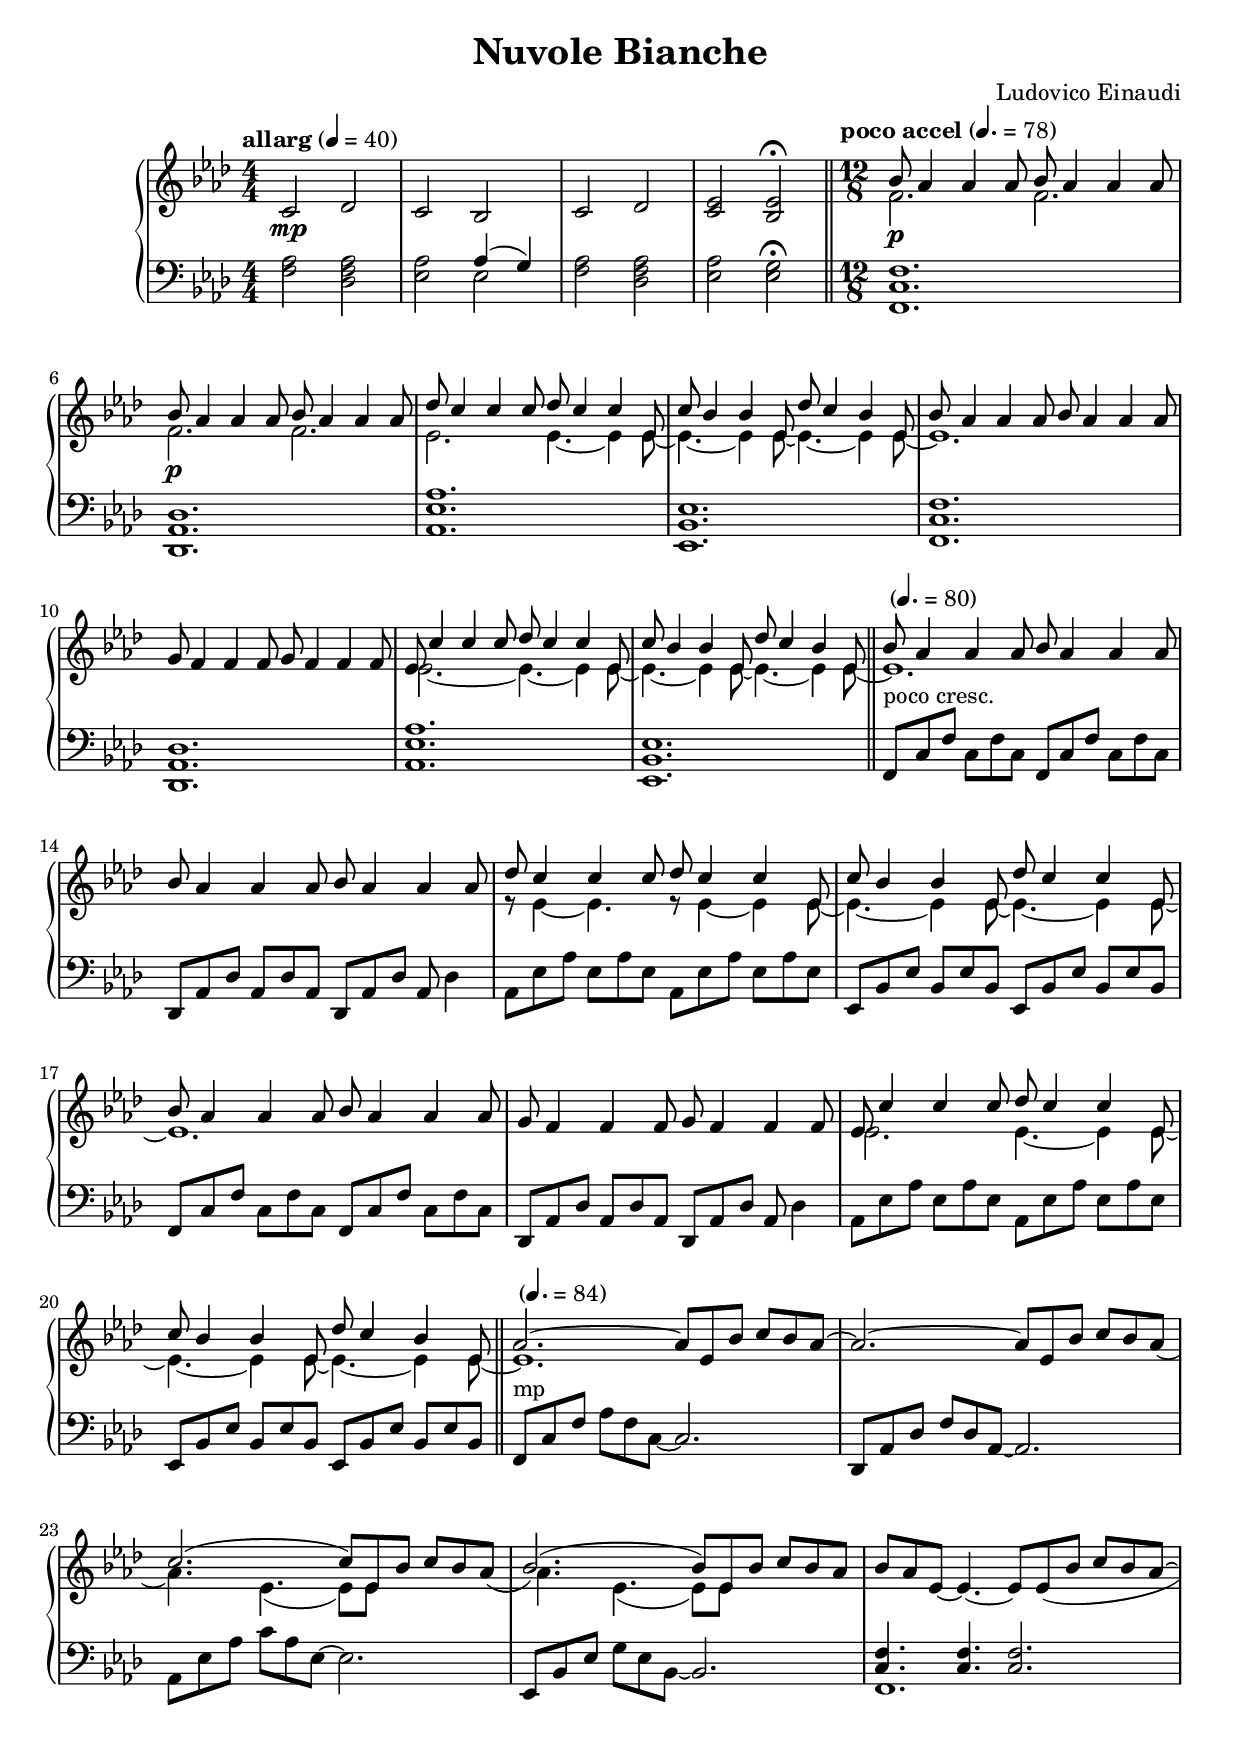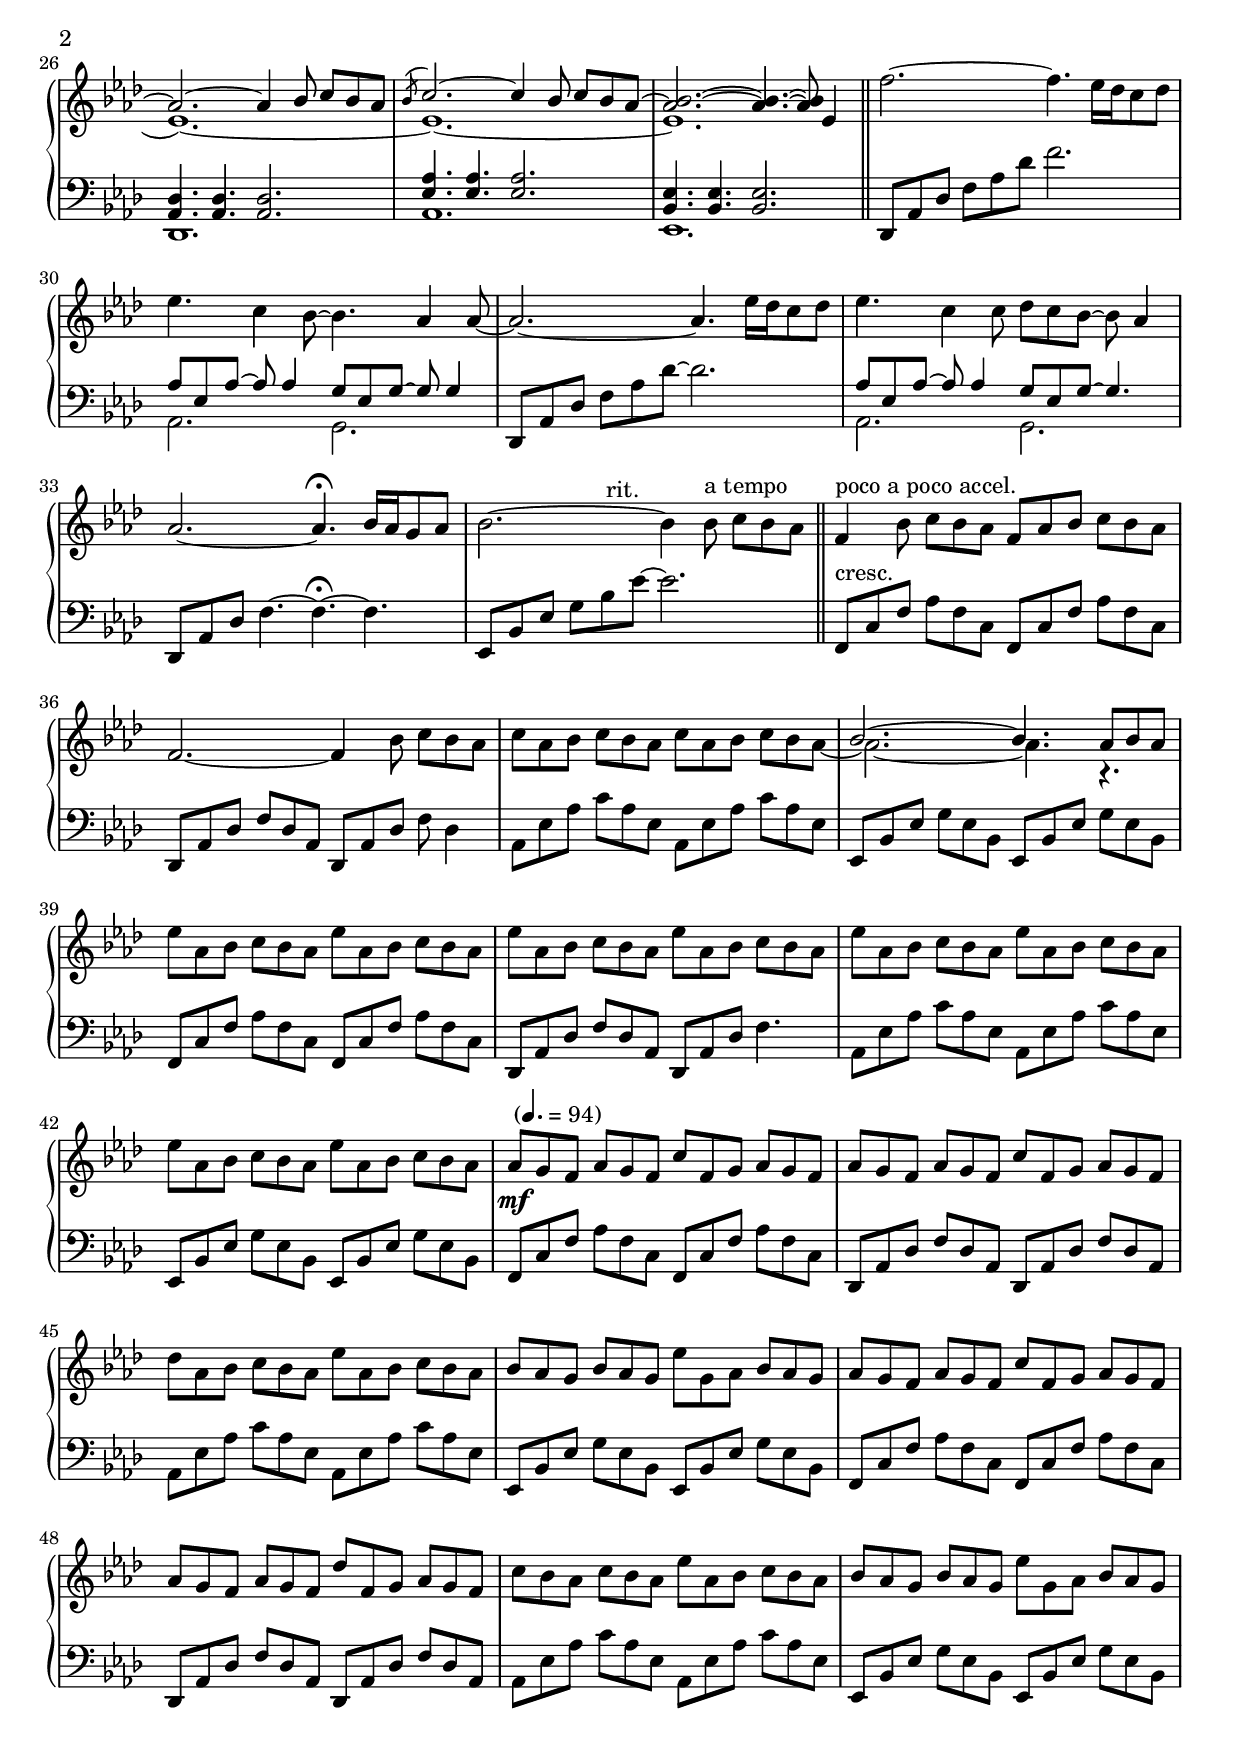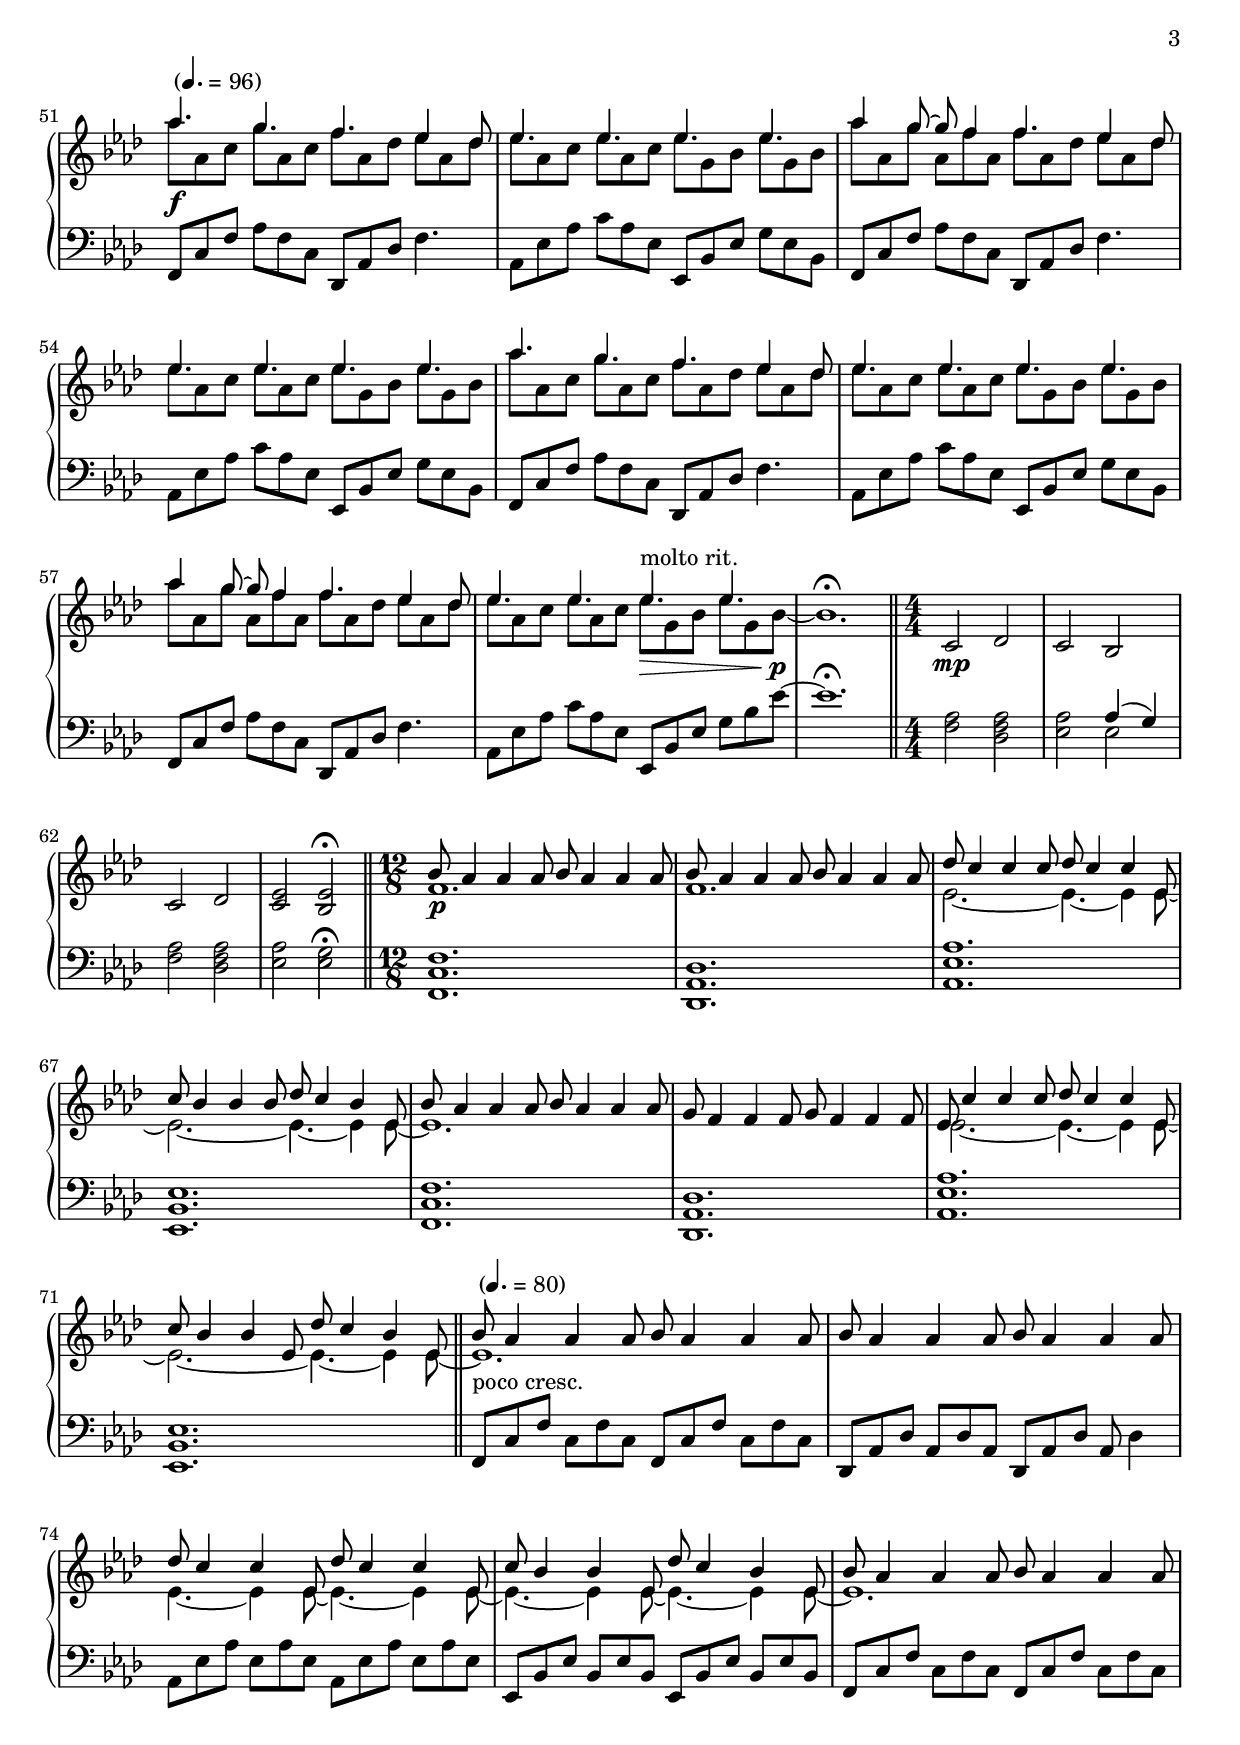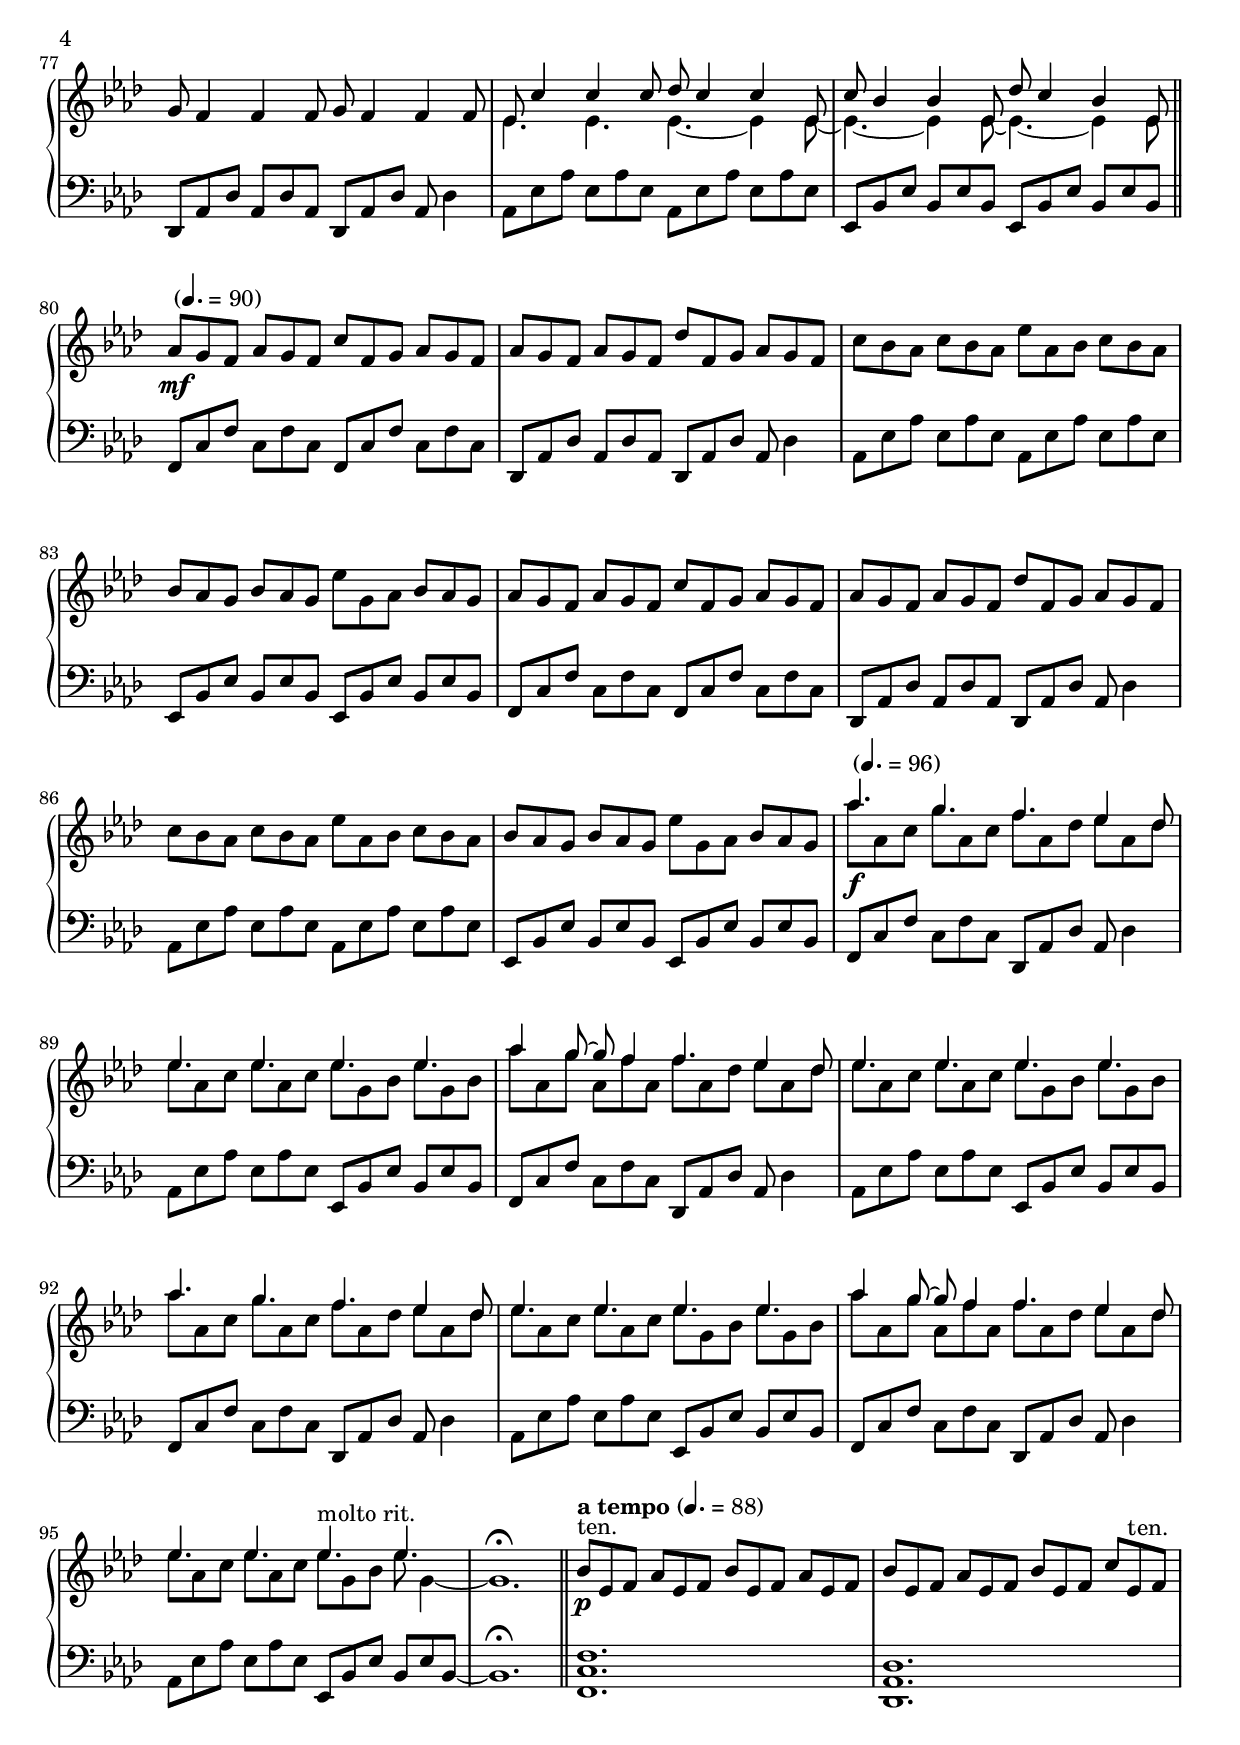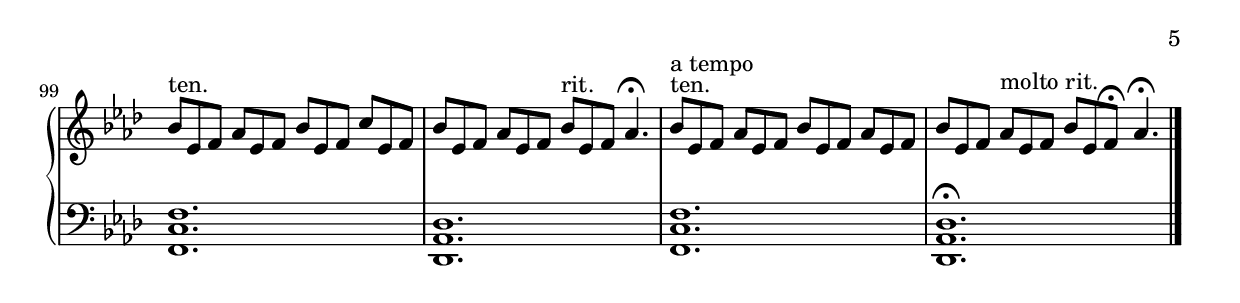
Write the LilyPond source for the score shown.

\version "2.22.0"
\include "italiano.ly"

\book {
    \paper {
        print-all-headers = ##t
    }
    
    \score {
        \header {
            title = "Nuvole Bianche"
            composer = "Ludovico Einaudi"
        }
        
        \new PianoStaff
        <<
            \new Staff {                
                \relative do' {                    
                    \clef "treble"
                    \key fa \minor
                    \numericTimeSignature \time 4/4
                    \tempo "allarg" 4 = 40
                    
                    do2\mp reb |
                    do2 sib |
                    do2 reb |
                    <do mib>2 <sib mib>\fermata \bar "||"
                    
                    \time 12/8
                    \tempo "poco accel" 4. = 78
                    
                    <<
                        {
                            sib'8\p lab4 lab lab8 sib lab4 lab lab8 |
                            sib8\p  lab4 lab lab8 sib lab4 lab lab8 |
                            
                            reb8 do4 do do8 reb8 do4 do mib,8 |
                            do'8 sib4 sib mib,8 reb' do4 sib mib,8 |
                            
                            sib'8 lab4 lab lab8 sib lab4 lab lab8 |
                            sol8 fa4 fa fa8 sol fa4 fa fa8 |
                            
                            mib8 do'4 do do8 reb do4 do mib,8 |
                            do'8  sib4 sib mib,8 reb' do4 sib4 mib,8 \bar "||"
                            
                            \tempo "" 4. = 80
                            
                            sib'8 lab4 lab lab8 sib lab4 lab lab8 |
                            sib8  lab4 lab lab8 sib lab4 lab lab8 |
                            
                            reb8 do4 do do8 reb do4 do mib,8 |
                            do'8 sib4 sib mib,8 reb' do4 do mib,8 |
                             
                            sib'8 lab4 lab lab8 sib lab4 lab lab8 |
                            sol8 fa4 fa fa8 sol fa4 fa fa8 |
                            
                            mib8 do'4 do do8 reb do4 do mib,8 |
                            do'8 sib4 sib mib,8 reb' do4 sib mib,8 \bar "||"
                             
                            \tempo "" 4. = 84
                             
                            lab2. ~ lab8 mib sib' do sib lab ~ |
                            lab2. ~ lab8 mib sib' do sib lab_( |
                            
                            \stemDown 
                            lab4.) mib_( mib8) mib s8 s4. |
                            lab4. mib_( mib8) mib s8 s4. |
                            \stemNeutral
                            
                            \stemUp
                            s2. s4. do'8 sib lab ~ |
                            lab2. ~ lab4 sib8 do sib lab |
                            
                            \acciaccatura sib do2. ~ do4 sib8 do sib lab ~ |
                            <lab sib>2. ~ <lab sib>4. ~ <lab sib>8 mib4 \bar "||"
                            \stemNeutral
                        } \\ {
                            fa2. fa |
                            fa2. fa |
                            
                            mib2. mib4. ~ mib4 mib8 ~ |
                            mib4. ~ mib4 mib8 ~ mib4. ~ mib4 mib8 ~ |
                            
                            mib1. |
                            s1. |
                            
                            mib2. ~ mib4. ~ mib4 mib8 ~ |
                            mib4. ~ mib4 mib8 ~ mib4. ~ mib4 mib8 ~ \bar "||"
                            
                            mib1. |
                            s1. |
                            
                            r8 mib4 ~ mib4. r8 mib4 ~ mib4 mib8 ~ |
                            mib4. ~ mib4 mib8 ~ mib4. ~ mib4 mib8 ~ |
                             
                            mib1. |
                            s1. |
                            
                            mib2. mib4. ~ mib4 mib8 ~ |
                            mib4. ~ mib4 mib8 ~ mib4. ~ mib4 mib8 ~ \bar "||"
                             
                            mib1. |
                            s1. |
                            
                            \stemUp 
                            do'2.^( do8) mib, sib' do sib lab_( |
                            sib2.)^( sib8) mib, sib' do sib lab |
                            
                            sib8 lab mib ~ mib4. ~ mib8 mib8( sib' s4. |
                            \stemNeutral
                            mib,1.) ~ |
                            
                            mib1. ~ |
                            mib1. \bar "||"
                        }
                    >>
                    
                    fa'2. ~ fa4. mib16 reb do8 reb |
                    mib4. do4 sib8 ~ sib4. lab4 lab8 ~ |
                    
                    lab2. ~ lab4. mib'16 reb do8 reb |
                    mib4. do4 do8 reb do sib ~ sib lab4 |
                    
                    lab2. ~ lab4.\fermata sib16 lab sol8 lab |
                    sib2.^"                    rit." ~ sib4 sib8^"a tempo" do sib lab \bar "||"
                    
                    fa4^"poco a poco accel." sib8 do sib lab fa lab sib do sib lab |
                    fa2. ~ fa4 sib8 do sib lab |
                    
                    do8 lab sib do sib lab do lab sib
                    << { s4. | sib2. ~ sib4. lab8 sib lab | } \\ { do8 sib lab ~ | lab2. ~ lab4. r | } >>
                     
                    mib'8 lab, sib do sib lab mib' lab, sib do sib lab |
                    mib'8 lab, sib do sib lab mib' lab, sib do sib lab |
                    
                    mib'8 lab, sib do sib lab mib' lab, sib do sib lab |
                    mib'8 lab, sib do sib lab mib' lab, sib do sib lab |
                     
                    \tempo "" 4. = 94
                    lab8\mf sol fa lab sol fa do' fa, sol lab sol fa |
                    lab8 sol fa lab sol fa do' fa, sol lab sol fa |
                    
                    reb'8 lab sib do sib lab mib' lab, sib do sib lab |
                    sib8 lab sol sib lab sol mib' sol, lab sib lab sol |
                    
                    lab8 sol fa lab sol fa do' fa, sol lab sol fa |
                    lab8 sol fa lab sol fa reb' fa, sol lab sol fa |
                    
                    do'8 sib lab do sib lab mib' lab, sib do sib lab |
                    sib8 lab sol sib lab sol mib' sol, lab sib lab sol |
                    
                    \tempo "" 4. = 96
                    \mergeDifferentlyDottedOn
                    <<
                        {
                            lab'4.\f sol fa mib4 reb8 |
                            mib4. mib mib mib |
                            
                            lab4 sol8 ~ sol fa4 fa4. mib4 reb8 |
                            mib4. mib mib mib |
                            
                            lab4. sol fa mib4 reb8 |
                            mib4. mib mib mib |
                            
                            lab4 sol8 ~ sol fa4 fa4. mib4 reb8 |
                            mib4. mib mib^"molto rit." mib |
                            
                            s1. \bar "||"
                        } \\ {
                            lab8 lab, do sol' lab, do fa lab, reb mib lab, reb |
                            mib8 lab, do mib lab, do mib sol, sib mib sol, sib |
                            
                            lab'8 lab, sol' lab, fa' lab, fa' lab, reb mib lab, reb |
                            mib8 lab, do mib lab, do mib sol, sib mib sol, sib |
                            
                            lab'8 lab, do sol' lab, do fa lab, reb mib lab, reb |
                            mib8 lab, do mib lab, do mib sol, sib mib sol, sib |
                            
                            lab'8 lab, sol' lab, fa' lab, fa' lab, reb mib lab, reb |
                            mib8 lab, do mib lab, do mib\> sol, sib mib sol, sib\p ~ |
                            
                            sib1.^\fermata \bar "||"
                        }
                    >>
                    
                    \time 4/4
                    do,2\mp reb |
                    do2 sib |
                    
                    do2 reb |
                    <do mib>2 <sib mib>\fermata \bar "||"
                    
                    \time 12/8
                    <<
                        {
                            sib'8 lab4 lab lab8 sib lab4 lab lab8 |
                            sib8  lab4 lab lab8 sib lab4 lab lab8 |
                            
                            reb8 do4 do do8 reb do4 do mib,8 |
                            do'8 sib4 sib sib8 reb do4 sib mib,8 |
                            
                            sib'8 lab4 lab lab8 sib lab4 lab lab8 |
                            sol8 fa4 fa fa8 sol fa4 fa fa8 |
                            
                            mib8 do'4 do do8 reb do4 do mib,8 |
                            do'8 sib4 sib mib,8 reb' do4 sib mib,8 \bar "||"
                            
                            \tempo "" 4. = 80
                            sib'8 lab4 lab lab8 sib  lab4 lab lab8 |
                            sib8 lab4 lab lab8 sib  lab4 lab lab8 |
                            
                            reb8 do4 do mib,8 reb' do4 do mib,8 |
                            do'8 sib4 sib mib,8 reb' do4 sib mib,8 |
                            
                            sib'8 lab4 lab lab8 sib lab4 lab lab8 |
                            sol8 fa4 fa fa8 sol fa4 fa fa8 |
                            
                            mib8 do'4 do do8 reb do4 do mib,8 |
                            do'8 sib4 sib mib,8 reb' do4 sib mib,8 \bar "||"
                        } \\ {
                            fa1.\p |
                            fa1. |
                            
                            mib2. ~ mib4. ~ mib4 mib8 ~ |
                            mib2. ~ mib4. ~ mib4 mib8 ~ |
                            
                            mib1. |
                            s1. |
                            
                            mib2. ~ mib4. ~ mib4 mib8 ~ |
                            mib2. ~ mib4. ~ mib4 mib8 ~ \bar "||"
                            
                            mib1. |
                            s1. |
                            
                            mib4. ~ mib4 mib8 ~ mib4. ~ mib4 mib8 ~ |
                            mib4. ~ mib4 mib8 ~ mib4. ~ mib4 mib8 ~ |
                            
                            mib1. |
                            s1. |
                            
                            mib4. mib mib ~ mib4 mib8 ~ |
                            mib4. ~ mib4 mib8 ~ mib4. ~ mib4 mib8 \bar "||"
                        }
                    >>
                           
                    \tempo "" 4. = 90
                    lab8\mf sol fa lab sol fa do' fa, sol lab sol fa |
                    lab8 sol fa lab sol fa reb' fa, sol lab sol fa |
                    
                    do'8 sib lab do sib lab mib' lab, sib do sib lab |
                    sib8 lab sol sib lab sol mib' sol, lab sib lab sol |
                    
                    lab8 sol fa lab sol fa do' fa, sol lab sol fa |
                    lab8 sol fa lab sol fa reb' fa, sol lab sol fa |
                    
                    do'8 sib lab do sib lab mib' lab, sib do sib lab |
                    sib8 lab sol sib lab sol mib' sol, lab sib lab sol |
                    
                    \tempo "" 4. = 96
                    <<
                        {
                            lab'4.\f sol fa mib4 reb8 |
                            mib4. mib mib mib |
                            
                            lab4 sol8 ~ sol fa4 fa4. mib4 reb8 |
                            mib4. mib mib mib |
                            
                            lab4. sol fa mib4 reb8 |
                            mib4. mib mib mib |
                            
                            lab4 sol8 ~ sol fa4 fa4. mib4 reb8 |
                            mib4. mib mib^"molto rit." mib |
                            
                            s1. \bar "||"
                        } \\ {
                            lab8 lab, do sol' lab, do fa lab, reb mib lab, reb |
                            mib8 lab, do mib lab, do mib sol, sib mib sol, sib |
                            
                            lab'8 lab, sol' lab, fa' lab, fa' lab, reb mib lab, reb |
                            mib8 lab, do mib lab, do mib sol, sib mib sol, sib |
                            
                            lab'8 lab, do sol' lab, do fa lab, reb mib lab, reb |
                            mib8 lab, do mib lab, do mib sol, sib mib sol, sib |
                            
                            lab'8 lab, sol' lab, fa' lab, fa' lab, reb mib lab, reb |
                            mib8 lab, do mib lab, do mib sol, sib mib sol,4 ~ |
                            
                            sol1.^\fermata \bar "||"
                        }
                    >>
                    
                    \tempo "a tempo" 4. = 88
                    sib8^"ten."\p mib, fa lab mib fa sib mib, fa lab mib fa |
                    sib8 mib, fa lab mib fa sib mib, fa do' mib,^"ten." fa |
                    
                    sib8^"ten." mib, fa lab mib fa sib mib, fa do' mib, fa |
                    sib8 mib, fa lab mib fa sib^"rit." mib, fa lab4.\fermata |
                    
                    sib8^"ten."^"a tempo" mib, fa lab mib fa sib mib, fa lab mib fa |
                    sib8 mib, fa lab^"molto rit." mib fa sib mib, fa\fermata lab4.\fermata \bar "|."
                }
            }
            \new Staff {
                \relative do {
                    \clef "bass"
                    \key fa \minor
                    \numericTimeSignature \time 4/4
                    
                    <fa lab>2 <reb fa lab> |
                    <mib lab>2 << { lab4( sol) } \\ { mib2 } >> |
                    
                    <fa lab>2 <reb fa lab> |
                    <mib lab>2 <sol mib>\fermata \bar "||"
                    
                    \time 12/8
                    
                    <fa do fa,>1. |
                    <reb lab reb,>1. |
                    
                    <lab' mib lab,>1. |
                    <mib sib mib,>1. |
                    
                    <fa do fa,>1. |
                    <reb lab reb,>1. |
                    
                    <lab' mib lab,>1. |
                    <mib sib mib,>1. \bar "||"
                    
                    fa,8^"poco cresc." do' fa do fa do fa, do' fa do fa do |
                    reb,8 lab' reb lab reb lab reb, lab' reb lab reb4 |
                    
                    lab8 mib' lab mib lab mib lab, mib' lab mib lab mib |
                    mib,8 sib' mib sib mib sib mib, sib' mib sib mib sib |
                    
                    fa8 do' fa do fa do fa, do' fa do fa do |
                    reb,8 lab' reb lab reb lab reb,8 lab' reb lab reb4 |
                    
                    lab8 mib' lab mib lab mib lab, mib' lab mib lab mib |
                    mib,8 sib' mib sib mib sib mib, sib' mib sib mib sib \bar "||"
                    
                    fa8^"mp" do' fa lab fa do ~ do2. |
                    reb,8 lab' reb fa reb lab ~ lab2. |
                    
                    lab8 mib' lab do lab mib ~ mib2. |
                    mib,8 sib' mib sol mib sib ~ sib2. |
                    
                    <<
                        {
                            <fa' do>4. <fa do> <fa do>2. |
                            <reb lab>4. <reb lab> <reb lab>2. |
                            
                            <lab' mib>4. <lab mib> <lab mib>2. |
                            <mib sib>4. <mib sib> <mib sib>2. \bar "||"
                        } \\ {
                            fa,1. |
                            reb1. |
                            
                            lab'1. |
                            mib1. \bar "||"
                        }
                    >>
                    
                    reb8 lab' reb fa lab reb fa2. |
                    << { lab,8 mib lab ~ lab lab4 sol8 mib sol ~ sol sol4 | } \\ { lab,2. sol | } >>
                    
                    reb8 lab' reb fa lab reb ~ reb2. |
                    << { lab8 mib lab ~ lab lab4 sol8 mib sol ~ sol4. | } \\ { lab,2. sol | } >>
                    
                    reb8 lab' reb fa4. ~ fa4.\fermata ~ fa4. |
                    mib,8 sib' mib sol sib mib ~ mib2. \bar "||"
                    
                    fa,,8^"cresc." do' fa lab fa do fa, do' fa lab fa do |
                    reb,8 lab' reb fa reb lab reb, lab' reb fa reb4 |
                    
                    lab8 mib' lab do lab mib lab, mib' lab do lab mib |
                    mib,8 sib' mib sol mib sib mib, sib' mib sol mib sib |
                    
                    fa8 do' fa lab fa do fa, do' fa lab fa do |
                    reb,8 lab' reb fa reb lab reb, lab' reb fa4. |
                    
                    lab,8 mib' lab do lab mib lab, mib' lab do lab mib |
                    mib,8 sib' mib sol mib sib mib, sib' mib sol mib sib |
                    
                    fa8 do' fa lab fa do fa, do' fa lab fa do |
                    reb,8 lab' reb fa reb lab reb, lab' reb fa reb lab |
                    
                    lab8 mib' lab do lab mib lab, mib' lab do lab mib |
                    mib,8 sib' mib sol mib sib mib, sib' mib sol mib sib |
                    
                    fa8 do' fa lab fa do fa, do' fa lab fa do |
                    reb,8 lab' reb fa reb lab reb, lab' reb fa reb lab |
                    
                    lab8 mib' lab do lab mib lab, mib' lab do lab mib |
                    mib,8 sib' mib sol mib sib mib, sib' mib sol mib sib |
                    
                    fa8 do' fa lab fa do reb, lab' reb fa4. |
                    lab,8 mib' lab do lab mib mib, sib' mib sol mib sib |
                  
                    fa8 do' fa lab fa do reb, lab' reb fa4. |
                    lab,8 mib' lab do lab mib mib, sib' mib sol mib sib |
                  
                    fa8 do' fa lab fa do reb, lab' reb fa4. |
                    lab,8 mib' lab do lab mib mib, sib' mib sol mib sib |
                    
                    fa8 do' fa lab fa do reb, lab' reb fa4. |
                    lab,8 mib' lab do lab mib mib, sib' mib sol sib mib ~ |
                    
                    mib1.\fermata \bar"||"
                    
                    \time 4/4
                    <fa, lab>2 <reb fa lab> |
                    <mib lab>2 << { lab4( sol) } \\ { mib2 } >> |
                    
                    <fa lab>2 <reb fa lab> |
                    <mib lab>2 <mib sol>\fermata \bar "||"
                    
                    \time 12/8
                    <fa, do' fa>1. |
                    <reb lab' reb>1. |
                    
                    <lab' mib' lab>1. |
                    <mib sib' mib>1. |
                    
                    <fa do' fa>1. |
                    <reb lab' reb>1. |
                    
                    <lab' mib' lab>1. |
                    <mib sib' mib>1. \bar "||"
                    
                    fa8^"poco cresc." do' fa do fa do fa, do' fa do fa do |
                    reb,8 lab' reb lab reb lab reb, lab' reb lab reb4 |
                    
                    lab8 mib' lab mib lab mib lab, mib' lab mib lab mib |
                    mib,8 sib' mib sib mib sib mib, sib' mib sib mib sib |
                    
                    fa8 do' fa do fa do fa, do' fa do fa do |
                    reb,8 lab' reb lab reb lab reb, lab' reb lab reb4 |
                    
                    lab8 mib' lab mib lab mib lab, mib' lab mib lab mib |
                    mib,8 sib' mib sib mib sib mib, sib' mib sib mib sib \bar "||"
                    
                    fa8 do' fa do fa do fa, do' fa do fa do |
                    reb,8 lab' reb lab reb lab reb, lab' reb lab reb4 |
                    
                    lab8 mib' lab mib lab mib lab, mib' lab mib lab mib |
                    mib,8 sib' mib sib mib sib mib, sib' mib sib mib sib |
                    
                    fa8 do' fa do fa do fa, do' fa do fa do |
                    reb,8 lab' reb lab reb lab reb, lab' reb lab reb4 |
                    
                    lab8 mib' lab mib lab mib lab, mib' lab mib lab mib |
                    mib,8 sib' mib sib mib sib mib, sib' mib sib mib sib |
                    
                    fa8 do' fa do fa do reb, lab' reb lab reb4 |
                    lab8 mib' lab mib lab mib mib, sib' mib sib mib sib |
                    
                    fa8 do' fa do fa do reb, lab' reb lab reb4 |
                    lab8 mib' lab mib lab mib mib, sib' mib sib mib sib |
                    
                    fa8 do' fa do fa do reb, lab' reb lab reb4 |
                    lab8 mib' lab mib lab mib mib, sib' mib sib mib sib |
                    
                    fa8 do' fa do fa do reb, lab' reb lab reb4 |
                    lab8 mib' lab mib lab mib mib, sib' mib sib mib sib ~ |
                    
                    sib1.\fermata \bar "||"
                    
                    <fa do' fa>1. |
                    <reb lab' reb>1. |
                    
                    <fa do' fa>1. |
                    <reb lab' reb>1. |
                    
                    <fa do' fa>1. |
                    <reb lab' reb>1.\fermata \bar "|."
                }
            }
        >>
    }
}